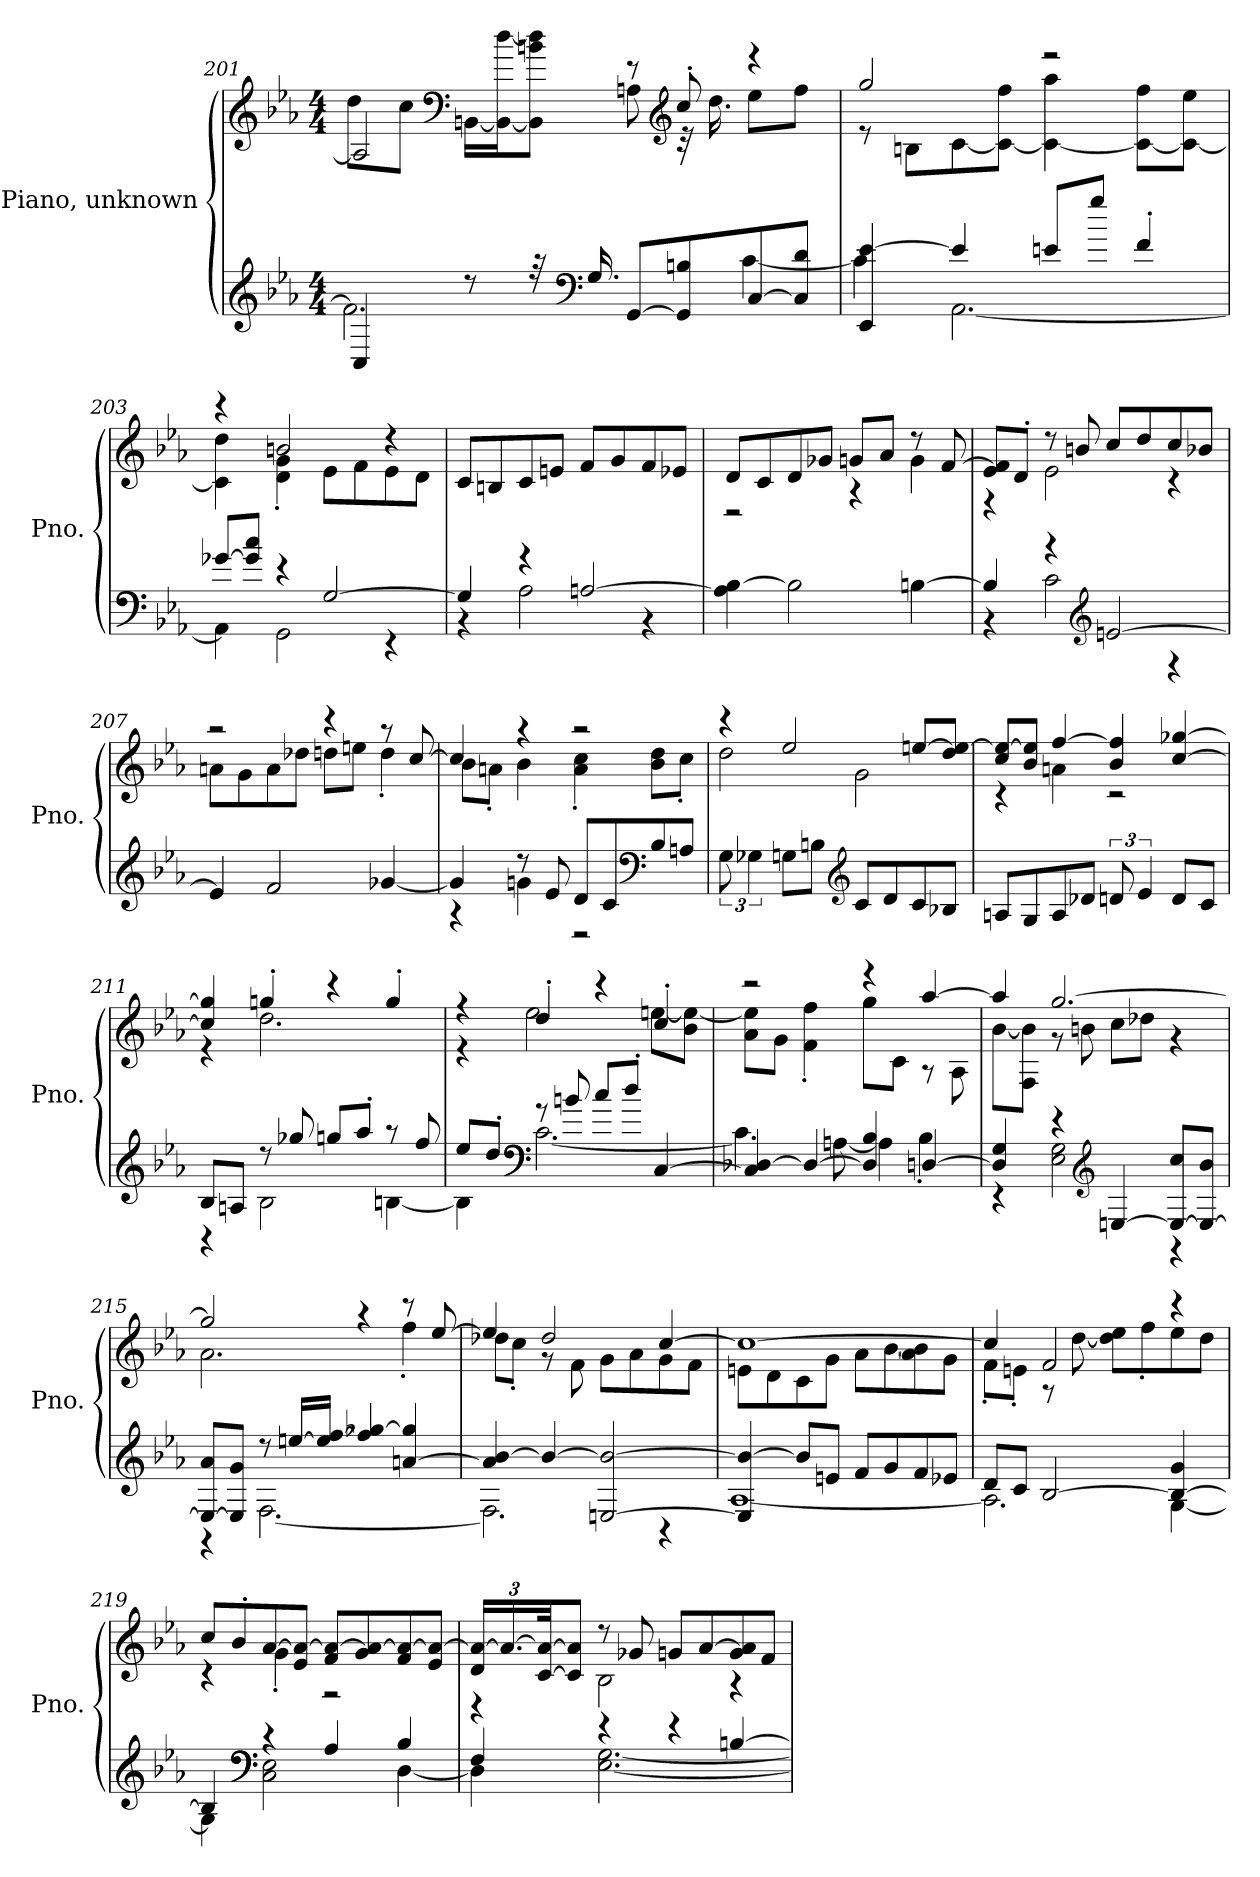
**kern	**kern
*part1	*part1
*staff2	*staff1
*I"Piano, unknown	*
*I'Pno.	*
!!LO:LB:g=z
*clefG2	*clefG2
*k[b-e-a-]	*k[b-e-a-]
*M4/4	*M4/4
=201	=201
*^	*^
4C/	2.f\]	2A-/]	8dd\L
.	.	.	8cc\J
*	*	*clefF4	*
8r	.	.	[16BBn\LL
.	.	.	16BB\_ [16dd\J
32r	.	.	8BB\] 8bn\ 8dd\]J
*clefF4	*	*	*
16.G/	.	.	.
[8GG/L	.	8r	8An\
*	*	*clefG2	*
8GG/] 8Bn/	.	8cc'/	32r
.	.	.	16.dd\
[8C/	[4c\	4r	8ee-\L
8C/] 8d/J	.	.	8ff\J
=202	=202	=202	=202
4EE-/ [4e-/	4c\]	2gg/	8r
.	.	.	8Bn\L
4e-/]	[2.AA-\	.	[8c\
.	.	.	8c\_ 8ff\J
8en/L	.	2r	4c\_ 4aa-\
8gg/J	.	.	.
4f'/	.	.	8c\_ 8ff\L
.	.	.	8c\_ 8ee-\J
=203	=203	=203	=203
[8g-X/L	4AA-\]	4r	4c\] 4dd\
8g-/] 8cc/J	.	.	.
4r	2GG\	2bn/	4d\' 4g\'
[2G/	.	.	8e-\L
.	.	.	8f\
.	4r	4r	8e-\
.	.	.	8d\J
*	*	*v	*v
!!LO:LB:g=z
=204	=204	=204
4G/]	4r	8c/L
.	.	8Bn/
4r	2A-\	8c/
.	.	8en/J
[2An/	.	8f/L
.	.	8g/
.	4r	8f/
.	.	8e-X/J
*v	*v	*
=205	=205
*	*^
4A\] [4B-\	8d/L	2r
.	8c/	.
2B-\]	8d/	.
.	8g-X/J	.
.	8gn/L	4r
.	8a-/J	.
[4Bn\	8r	4g\
.	[8f/	.
=206	=206	=206
*^	*	*
4B/]	4r	8e-/ 8f/]L	4r
.	.	8d'/J	.
4r	2c\	8r	2e-\
.	.	8bn/	.
*clefG2	*	*	*
[2en/	.	8cc/L	.
.	.	8dd/	.
.	4r	8cc/	4r
.	.	8b-X/J	.
*v	*v	*	*
!!LO:LB:g=z	!!
=207	=207	=207
4e/]	2r	8an\L
.	.	8g\
2f/	.	8a\
.	.	8dd-X\J
.	4r	8ddn\L
.	.	8een\J
[4g-X/	8r	4dd'\
.	[8cc/	.
=208	=208	=208
*^	*	*
4g-/]	4r	4cc/]	8b-\L
.	.	.	8an'\J
8r	4gn\	4r	4b-\
8e-/	.	.	.
8d/L	2r	2r	4a\' 4cc\'
8c/	.	.	.
*clefF4	*	*	*
8B-/	.	.	8b-\ 8dd\L
8An/J	.	.	8cc'\J
*v	*v	*	*
=209	=209	=209
12G\	4r	2dd\
6G-X\	.	.
8Gn\L	2ee-/	.
8Bn\J	.	.
*clefG2	*	*
8c/L	.	2g\
8d/	.	.
8c/	[8een/L	.
8B-X/J	8dd/ 8ee/_J	.
!!LO:LB:g=z	!!
=210	=210	=210
8An/L	8cc/ 8ee/_L	4r
8G/	8b-/ 8ee/]J	.
8A/	[4ff/	4an\
8d-X/J	.	.
12dn/	4b-/ 4ff/]	2r
6e-/	.	.
8d/L	[4cc/ [4gg-X/	.
8c/J	.	.
=211	=211	=211
*^	*	*
8B-/L	4r	4cc/] 4gg-/]	4r
8An/J	.	.	.
8r	2B-\	4ggn'/	2.dd\
8gg-X/	.	.	.
8ggn/L	.	4r	.
8aa-'/J	.	.	.
8r	[4Bn\	4gg'/	.
8ff/	.	.	.
=212	=212	=212	=212
8ee-/L	4B\]	4r	4r
8dd'/J	.	.	.
*clefF4	*	*	*
8r	[2.c\	4dd'/	2ee-\
8bn/	.	.	.
8cc/L	.	4r	.
8dd'/J	.	.	.
[4C/	.	4cc'/	[8een\L
.	.	.	8b-\ 8ee\_J
!!LO:LB:g=z	!!
=213	=213	=213	=213
4C/] [4D-X/	4.c\]	2r	8a-\ 8ee\]L
.	.	.	8g\J
4D-/_	.	.	4f\' 4ff\'
.	[8An\	.	.
4D-/] 4B-/	4A\]	4r	8gg\L
.	.	.	8c\J
[4Dn/	4B-'\	[4aa-/	8r
.	.	.	8A-\
=214	=214	=214	=214
4D/] 4G/	4r	4aa-/]	[8b-\L
.	.	.	8F\ 8b-\]J
4r	2E-\ 2G\	[2.gg/	8r
.	.	.	8bn\
*clefG2	*	*	*
[4En/	.	.	8cc\L
.	.	.	8dd-X\J
8E/_ 8cc/L	4r	.	4r
8E/_ 8b-/J	.	.	.
=215	=215	=215	=215
8E/_ 8a-/L	4r	2gg/]	2.a-\
8E/] 8g/J	.	.	.
8r	[2.F\	.	.
[16een/LL	.	.	.
16ee/] [16ff/JJ	.	.	.
4ff/] [4gg-X/	.	4r	.
[4an/ 4gg-/]	.	8r	4ff'\
.	.	[8ee-/	.
!!LO:PB:g=z	!!
=216	=216	=216	=216
4a/] [4b-/	2.F\]	4ee-/]	8dd-X\L
.	.	.	8cc'\J
4b-/_	.	2dd-/	8r
.	.	.	8f\
[2En/ 2b-/_	.	.	8g\L
.	.	.	8a-\
.	4r	[4cc/	8g\
.	.	.	8f\J
=217	=217	=217	=217
4E/] 4b-/_	[1A-	1cc_	8en\L
.	.	.	8d\
8b-/L]	.	.	8c\
8en/J	.	.	8g\J
8f/L	.	.	8a-\L
8g/	.	.	[8b-\
8f/	.	.	8a-\ 8b-\]
8e-X/J	.	.	8g\J
=218	=218	=218	=218
8d/L	2.A-\]	4cc/]	8f'\L
8c/J	.	.	8en'\J
[2B-/	.	2f/	8r
.	.	.	[8dd\
.	.	.	8dd\] 8ee-\L
.	.	.	8ff'\
4B-/_ 4g/	[4G\	4r	8ee-\
.	.	.	8dd\J
!!LO:LB:g=z	!!
=219	=219	=219	=219
4B-/]	4G\]	8cc/L	4r
.	.	8b-'/	.
*clefF4	*	*	*
4r	2C\ 2E-\	[8a-/	4g'\
.	.	8e-/ 8a-/_J	.
4A-/	.	8f/ 8a-/_L	2r
.	.	8g/ 8a-/_	.
4B-/	[4D\	8f/ 8a-/_	.
.	.	8e-/ 8a-/_J	.
=220	=220	=220	=220
*	*	*Xbrackettup	*
4F/	4D\]	24d/ 24a-/_LL	4r
.	.	24.a-/_	.
.	.	[48c/ 48a-/_JK	.
.	.	8c/] 8a-/]J	.
4r	[2.E-\ [2.G\	8r	2B-\
.	.	8g-X/	.
4r	.	8gn/L	.
.	.	[8a-/	.
[4Bn/	.	8g/ 8a-/]	4r
.	.	8f/J	.
*v	*v	*	*
*	*v	*v
=	=
*-	*-
